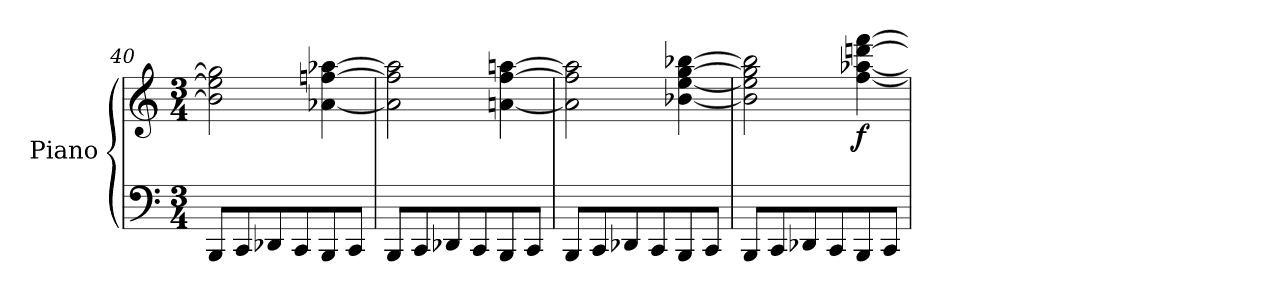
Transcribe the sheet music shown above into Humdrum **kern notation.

**kern	**kern	**dynam
*part1	*part1	*part1
*staff2	*staff1	*staff1/2
*I"Piano	*	*
*I'Pno.	*	*
*clefF4	*clefG2	*
*k[]	*k[]	*
*M3/4	*M3/4	*
=40	=40	=40
8BBB/L	2b-\] 2ee\] 2gg\]	.
8CC/	.	.
8DD-X/	.	.
8CC/	.	.
8BBB/	[4a-X\ [4ffn\ [4aa-X\	.
8CC/J	.	.
=41	=41	=41
8BBB/L	2a-\] 2ff\] 2aa-\]	.
8CC/	.	.
8DD-X/	.	.
8CC/	.	.
8BBB/	[4an\ [4ff\ [4aan\	.
8CC/J	.	.
!!LO:LB:g=z
=42	=42	=42
8BBB/L	2a\] 2ff\] 2aa\]	.
8CC/	.	.
8DD-X/	.	.
8CC/	.	.
8BBB/	[4b-X\ [4ee\ [4gg\ [4bb-X\	.
8CC/J	.	.
=43	=43	=43
8BBB/L	2b-\] 2ee\] 2gg\] 2bb-\]	.
8CC/	.	.
8DD-X/	.	.
8CC/	.	.
!	!	!LO:DY:b
8BBB/	[4ff\ [4aa-X\ [4dddn\ [4fff\	f
8CC/J	.	.
=	=	=
*-	*-	*-
